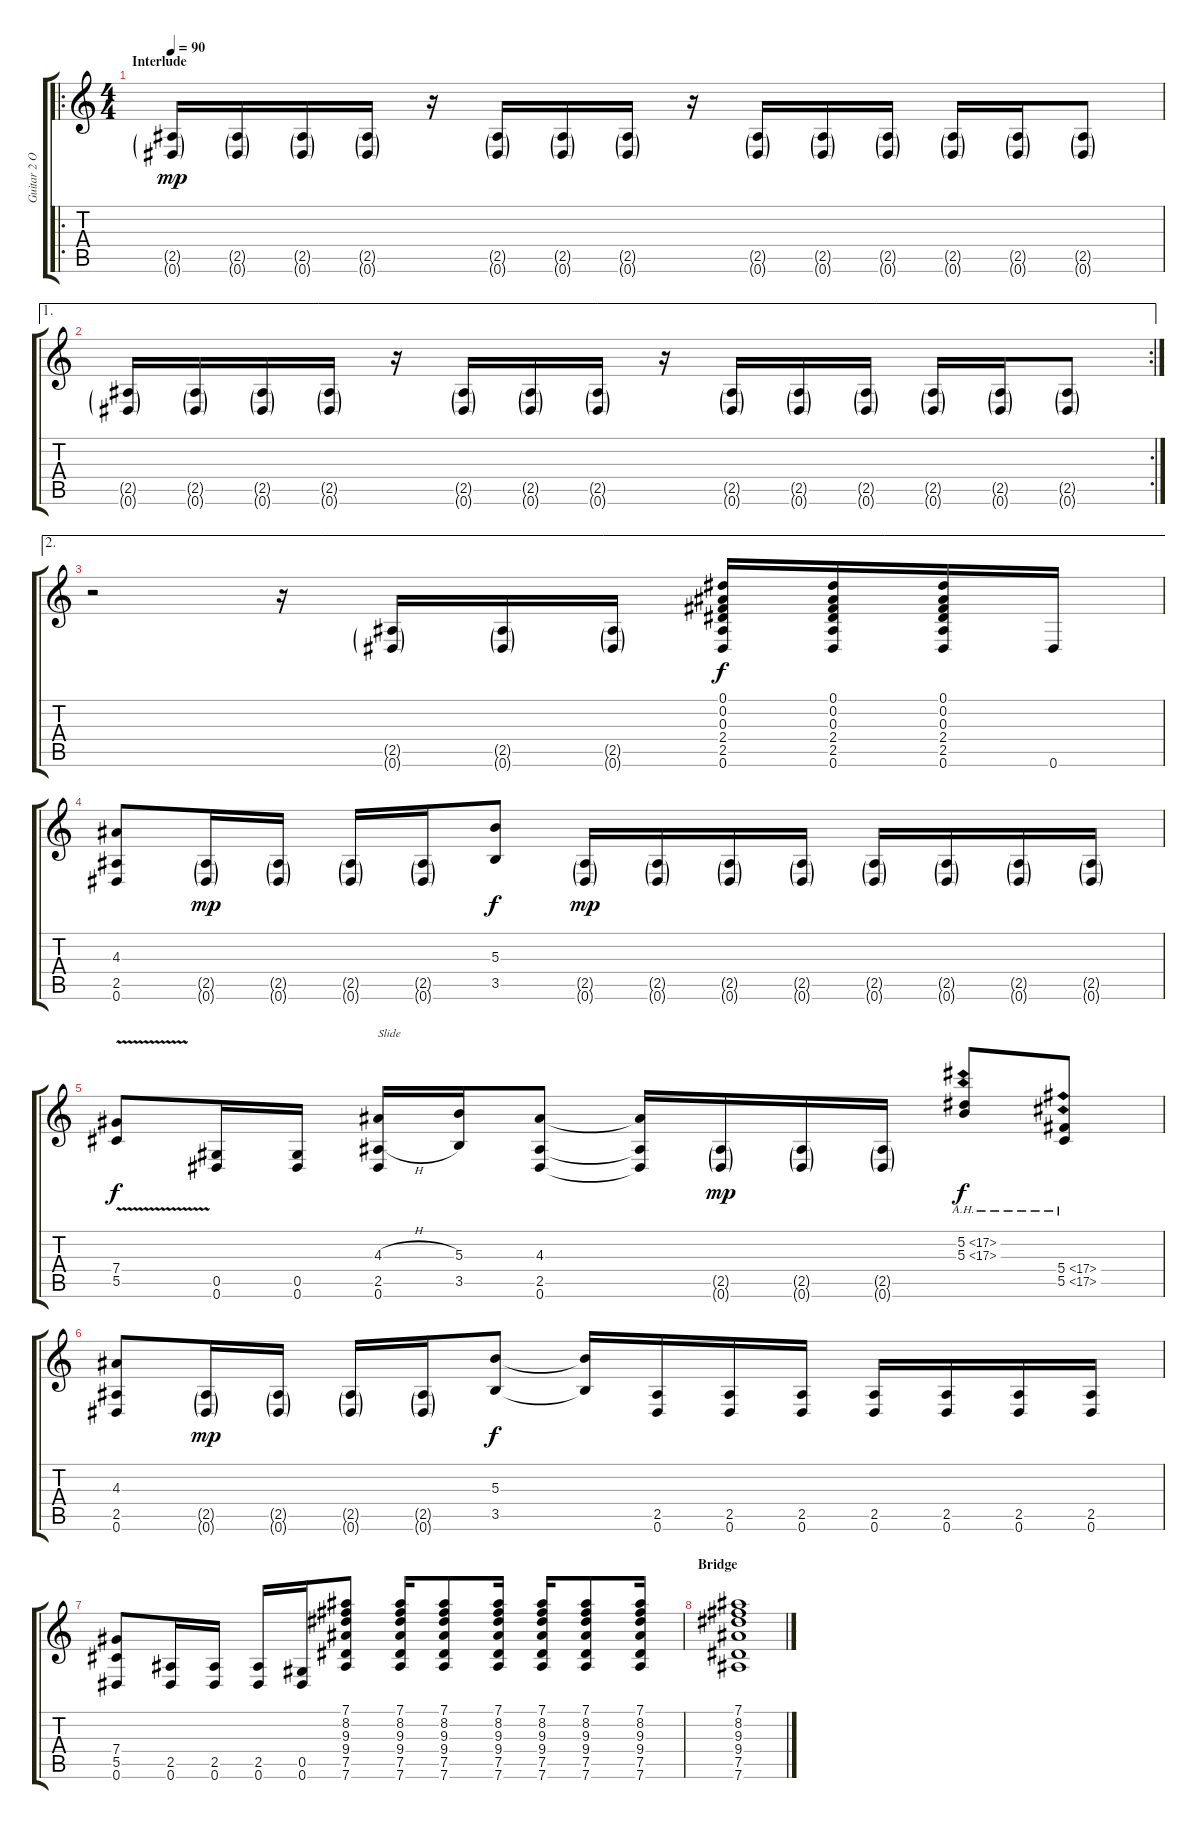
\track ("Guitar 2 Overdub" "Guitar 2 O") {instrument overdrivenguitar}
\staff {score tabs}
\tuning (Eb4 Bb3 Gb3 Db3 Ab2 Eb2) {hide}
\ro
\ts (4 4)
\section ("" "Interlude")
\tempo 90
\clef g2
\ks c
(2.5{g} 0.6{g}).16{dy mp} (2.5{g} 0.6{g}).16 (2.5{g} 0.6{g}).16 (2.5{g} 0.6{g}).16 r.16 (2.5{g} 0.6{g}).16 (2.5{g} 0.6{g}).16 (2.5{g} 0.6{g}).16 r.16 (2.5{g} 0.6{g}).16 (2.5{g} 0.6{g}).16 (2.5{g} 0.6{g}).16 (2.5{g} 0.6{g}).16 (2.5{g} 0.6{g}).16 (2.5{g} 0.6{g}).8 |
\ae 1
\rc 2
(2.5{g} 0.6{g}).16 (2.5{g} 0.6{g}).16 (2.5{g} 0.6{g}).16 (2.5{g} 0.6{g}).16 r.16 (2.5{g} 0.6{g}).16 (2.5{g} 0.6{g}).16 (2.5{g} 0.6{g}).16 r.16 (2.5{g} 0.6{g}).16 (2.5{g} 0.6{g}).16 (2.5{g} 0.6{g}).16 (2.5{g} 0.6{g}).16 (2.5{g} 0.6{g}).16 (2.5{g} 0.6{g}).8 |
\ae 2
r.2 r.16 (2.5{g} 0.6{g}).16 (2.5{g} 0.6{g}).16 (2.5{g} 0.6{g}).16 (0.1 0.2 0.3 2.4 2.5 0.6).16{dy f} (0.1 0.2 0.3 2.4 2.5 0.6).16 (0.1 0.2 0.3 2.4 2.5 0.6).16 0.6.16 |
(4.3 2.5 0.6).8 (2.5{g} 0.6{g}).16{dy mp} (2.5{g} 0.6{g}).16 (2.5{g} 0.6{g}).16 (2.5{g} 0.6{g}).16 (5.3 3.5).8{dy f} (2.5{g} 0.6{g}).16{dy mp} (2.5{g} 0.6{g}).16 (2.5{g} 0.6{g}).16 (2.5{g} 0.6{g}).16 (2.5{g} 0.6{g}).16 (2.5{g} 0.6{g}).16 (2.5{g} 0.6{g}).16 (2.5{g} 0.6{g}).16 |
(7.4{v} 5.5{v}).8{dy f} (0.5 0.6).16 (0.5 0.6).16 (4.3{h} 2.5{h} 0.6).16{txt "Slide"} (5.3 3.5).16 (4.3 2.5 0.6).8 (4.3{t} 2.5{t} 0.6{t}).16 (2.5{g} 0.6{g}).16{dy mp} (2.5{g} 0.6{g}).16 (2.5{g} 0.6{g}).16 (5.2{ah 12} 5.3{ah 12}).8{dy f} (5.4{ah 12} 5.5{ah 12}).8 |
(4.3 2.5 0.6).8 (2.5{g} 0.6{g}).16{dy mp} (2.5{g} 0.6{g}).16 (2.5{g} 0.6{g}).16 (2.5{g} 0.6{g}).16 (5.3 3.5).8{dy f} (5.3{t} 3.5{t}).16 (2.5 0.6).16 (2.5 0.6).16 (2.5 0.6).16 (2.5 0.6).16 (2.5 0.6).16 (2.5 0.6).16 (2.5 0.6).16 |
(7.4 5.5 0.6).8 (2.5 0.6).16 (2.5 0.6).16 (2.5 0.6).16 (0.5 0.6).16 (7.1 8.2 9.3 9.4 7.5 7.6).8 (7.1 8.2 9.3 9.4 7.5 7.6).16 (7.1 8.2 9.3 9.4 7.5 7.6).8 (7.1 8.2 9.3 9.4 7.5 7.6).16 (7.1 8.2 9.3 9.4 7.5 7.6).16 (7.1 8.2 9.3 9.4 7.5 7.6).8 (7.1 8.2 9.3 9.4 7.5 7.6).16 |
\section ("" "Bridge")
(7.1 8.2 9.3 9.4 7.5 7.6).1
